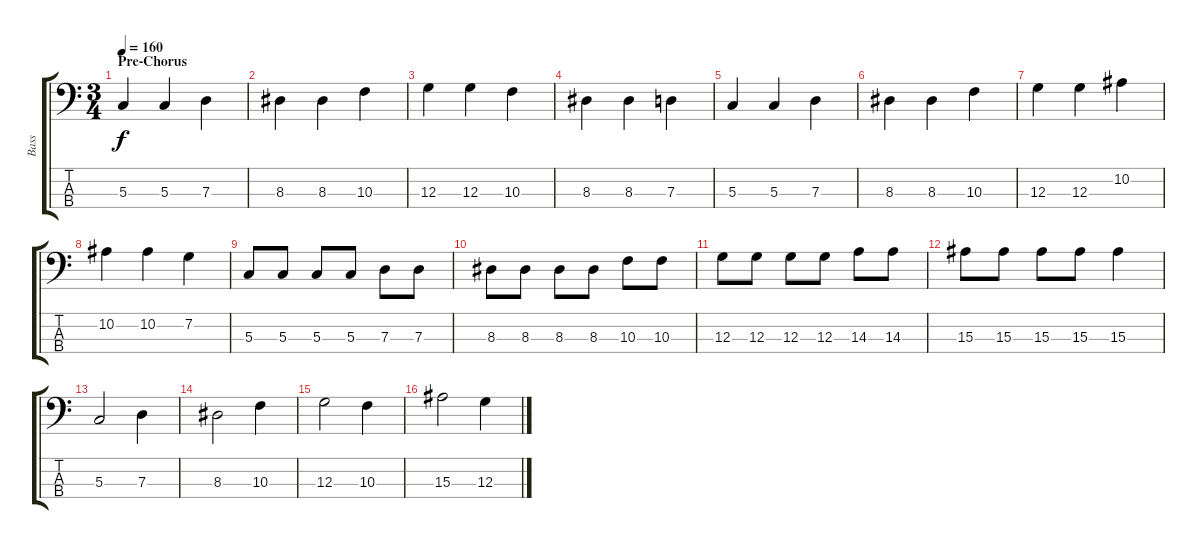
\track ("Bass" "Bass") {instrument electricbassfinger}
\staff {score tabs}
\tuning (F2 C2 G1 D1) {hide}
\ts (3 4)
\section ("" "Pre-Chorus")
\tempo 160
\clef f4
\ks c
5.3.4{dy f} 5.3.4 7.3.4 |
8.3.4 8.3.4 10.3.4 |
12.3.4 12.3.4 10.3.4 |
8.3.4 8.3.4 7.3.4 |
5.3.4 5.3.4 7.3.4 |
8.3.4 8.3.4 10.3.4 |
12.3.4 12.3.4 10.2.4 |
10.2.4 10.2.4 7.2.4 |
5.3.8 5.3.8 5.3.8 5.3.8 7.3.8 7.3.8 |
8.3.8 8.3.8 8.3.8 8.3.8 10.3.8 10.3.8 |
12.3.8 12.3.8 12.3.8 12.3.8 14.3.8 14.3.8 |
15.3.8 15.3.8 15.3.8 15.3.8 15.3.4 |
5.3.2 7.3.4 |
8.3.2 10.3.4 |
12.3.2 10.3.4 |
15.3.2 12.3.4
